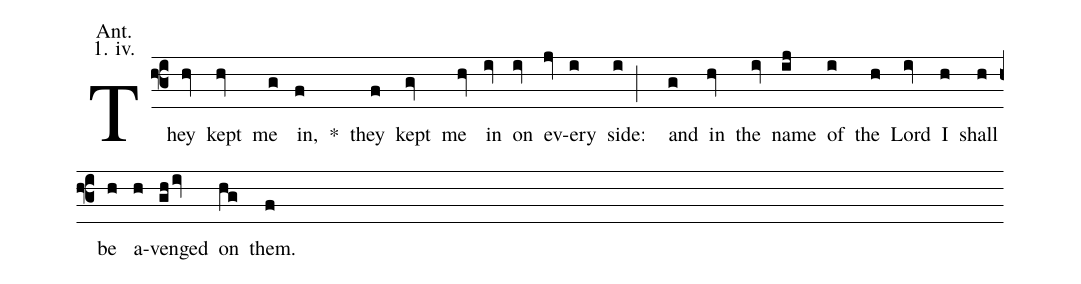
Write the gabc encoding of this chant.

annotation: Ant.;
annotation: 1. iv.;
%%
(f3) They(hv) kept(hv) me(g) in,(f) <sp>*</sp>() they(f) kept(gv) me(hv) in(iv) on(iv) ev(jv)ery(i) side:(i;) and(g) in(hv) the(iv) name(ij) of(i) the(h) Lord(iv) I(h) shall(h) be(h) a(h)venged(ghiv) on(hg) them.(f)
